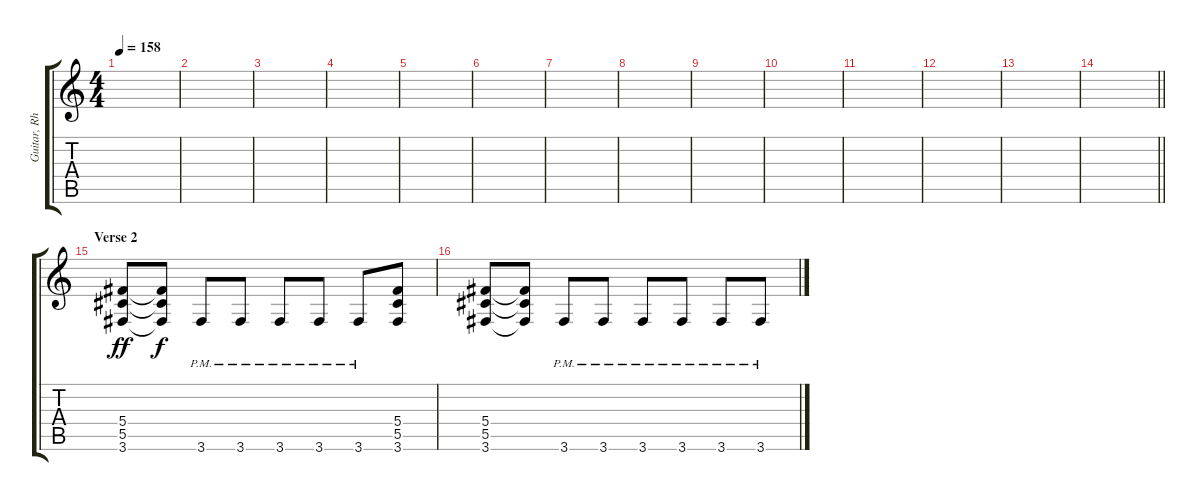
\track ("Guitar, Rhythm" "Guitar, Rh") {instrument distortionguitar}
\staff {score tabs}
\tuning (Eb4 Bb3 Gb3 Db3 Ab2 Eb2) {hide}
\ts (4 4)
\tempo 158
\clef g2
\ks c
|
|
|
|
|
|
|
|
|
|
|
|
|
\barLineRight lightlight
|
\section ("" "Verse 2")
(5.4 5.5 3.6).8{dy ff} (5.4{t} 5.5{t} 3.6{t}).8{dy f} 3.6{pm}.8 3.6{pm}.8 3.6{pm}.8 3.6{pm}.8 3.6{pm}.8 (5.4 5.5 3.6).8 |
(5.4 5.5 3.6).8 (5.4{t} 5.5{t} 3.6{t}).8 3.6{pm}.8 3.6{pm}.8 3.6{pm}.8 3.6{pm}.8 3.6{pm}.8 3.6{pm}.8
